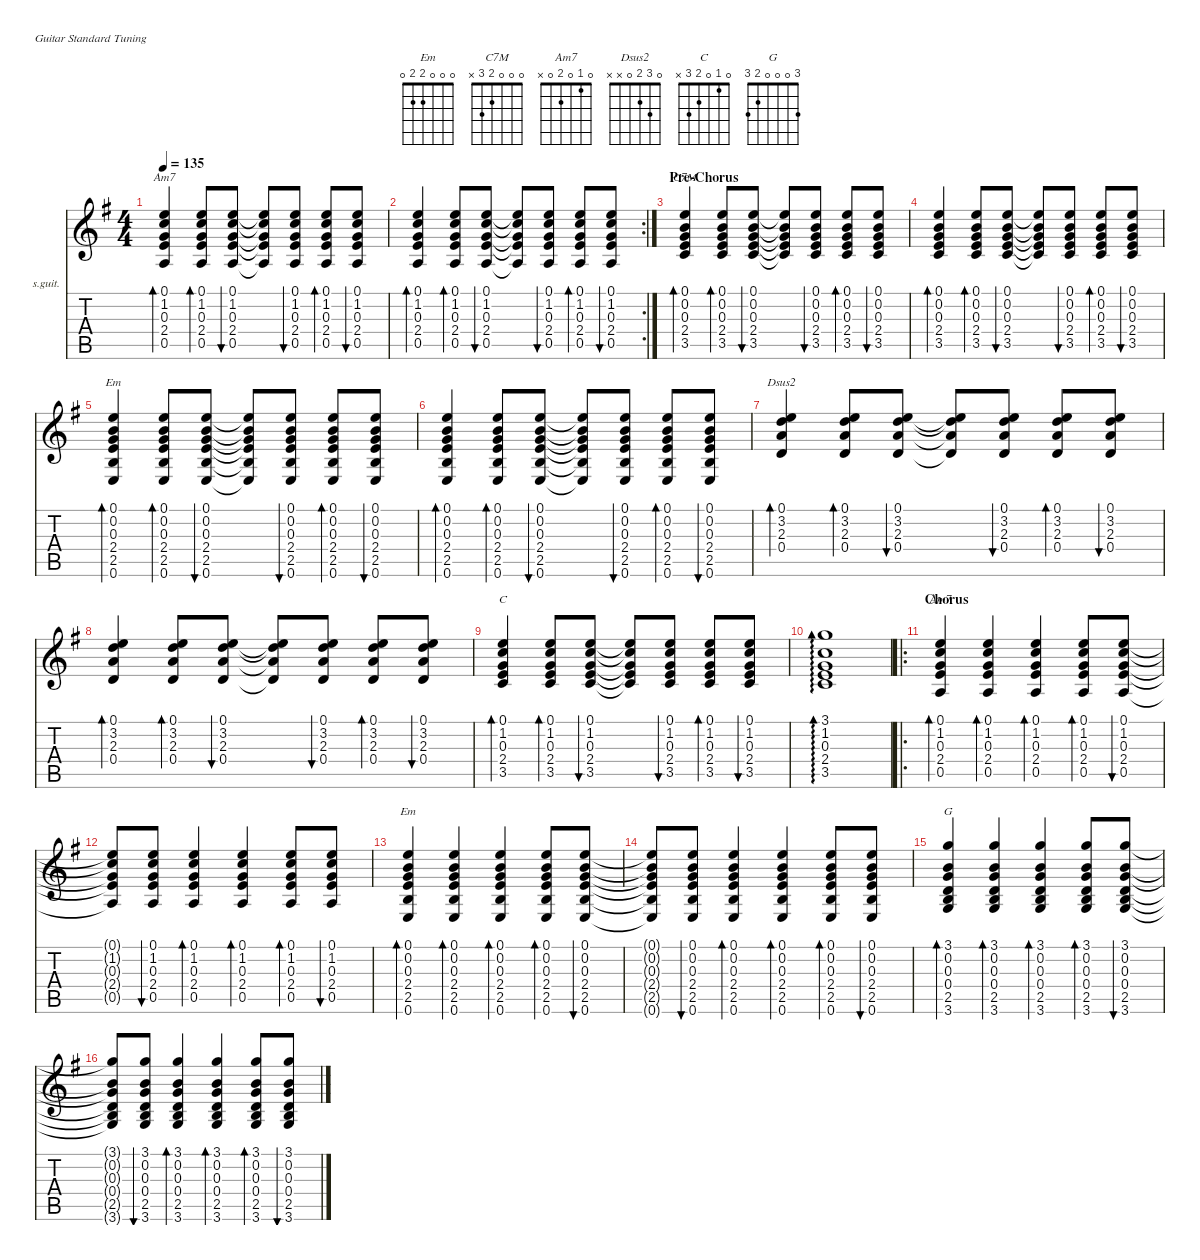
\defaultSystemsLayout 4
\hideDynamics
\bracketExtendMode nobrackets
\firstSystemTrackNameOrientation horizontal
\otherSystemsTrackNameOrientation horizontal
\track ("Steel Guitar" "s.guit.") {instrument acousticguitarsteel}
\staff {score tabs}
\tuning (E4 B3 G3 D3 A2 E2)
\chord ("Em" 0 0 0 2 2 0) {showfingering false}
\chord ("C7M" 0 0 0 2 3 x) {showfingering false}
\chord ("Am7" 0 1 0 2 0 x) {showfingering false}
\chord ("Dsus2" 0 3 2 0 x x) {showfingering false barre 4294967295}
\chord ("C" 0 1 0 2 3 x) {showfingering false}
\chord ("G" 3 0 0 0 2 3) {showfingering false}
\ts (4 4)
\tempo 135
\clef g2
\ks eminor
(0.5 2.4 0.3 1.2 0.1).4{bd 30 ch "Am7" dy mp} (0.5 2.4 0.3 1.2 0.1).8{bd 30} (0.5 2.4 0.3 1.2 0.1).8{bu 30} (0.5{t} 2.4{t} 0.3{t} 1.2{t} 0.1{t}).8 (0.5 2.4 0.3 1.2 0.1).8{bu 30} (0.5 2.4 0.3 1.2 0.1).8{bd 30} (0.5 2.4 0.3 1.2 0.1).8{bu 30} |
\rc 2
(0.5 2.4 0.3 1.2 0.1).4{bd 30} (0.5 2.4 0.3 1.2 0.1).8{bd 30} (0.5 2.4 0.3 1.2 0.1).8{bu 30} (0.5{t} 2.4{t} 0.3{t} 1.2{t} 0.1{t}).8 (0.5 2.4 0.3 1.2 0.1).8{bu 30} (0.5 2.4 0.3 1.2 0.1).8{bd 30} (0.5 2.4 0.3 1.2 0.1).8{bu 30} |
\section ("" "Pre-Chorus")
(3.5 2.4 0.3 0.2 0.1).4{bd 30 ch "C7M"} (3.5 2.4 0.3 0.2 0.1).8{bd 30} (3.5 2.4 0.3 0.2 0.1).8{bu 30} (3.5{t} 2.4{t} 0.3{t} 0.2{t} 0.1{t}).8 (3.5 2.4 0.3 0.2 0.1).8{bu 30} (3.5 2.4 0.3 0.2 0.1).8{bd 30} (3.5 2.4 0.3 0.2 0.1).8{bu 30} |
(3.5 2.4 0.3 0.2 0.1).4{bd 30} (3.5 2.4 0.3 0.2 0.1).8{bd 30} (3.5 2.4 0.3 0.2 0.1).8{bu 30} (3.5{t} 2.4{t} 0.3{t} 0.2{t} 0.1{t}).8 (3.5 2.4 0.3 0.2 0.1).8{bu 30} (3.5 2.4 0.3 0.2 0.1).8{bd 30} (3.5 2.4 0.3 0.2 0.1).8{bu 30} |
(0.6 2.5 2.4 0.3 0.2 0.1).4{bd 30 ch "Em"} (0.6 2.5 2.4 0.3 0.2 0.1).8{bd 30} (0.6 2.5 2.4 0.3 0.2 0.1).8{bu 30} (0.6{t} 2.5{t} 2.4{t} 0.3{t} 0.2{t} 0.1{t}).8 (0.6 2.5 2.4 0.3 0.2 0.1).8{bu 30} (0.6 2.5 2.4 0.3 0.2 0.1).8{bd 30} (0.6 2.5 2.4 0.3 0.2 0.1).8{bu 30} |
(0.6 2.5 2.4 0.3 0.2 0.1).4{bd 30} (0.6 2.5 2.4 0.3 0.2 0.1).8{bd 30} (0.6 2.5 2.4 0.3 0.2 0.1).8{bu 30} (0.6{t} 2.5{t} 2.4{t} 0.3{t} 0.2{t} 0.1{t}).8 (0.6 2.5 2.4 0.3 0.2 0.1).8{bu 30} (0.6 2.5 2.4 0.3 0.2 0.1).8{bd 30} (0.6 2.5 2.4 0.3 0.2 0.1).8{bu 30} |
(0.4 2.3 3.2 0.1).4{bd 30 ch "Dsus2"} (0.4 2.3 3.2 0.1).8{bd 30} (0.4 2.3 3.2 0.1).8{bu 30} (0.4{t} 2.3{t} 3.2{t} 0.1{t}).8 (0.4 2.3 3.2 0.1).8{bu 30} (0.4 2.3 3.2 0.1).8{bd 30} (0.4 2.3 3.2 0.1).8{bu 30} |
(0.4 2.3 3.2 0.1).4{bd 30} (0.4 2.3 3.2 0.1).8{bd 30} (0.4 2.3 3.2 0.1).8{bu 30} (0.4{t} 2.3{t} 3.2{t} 0.1{t}).8 (0.4 2.3 3.2 0.1).8{bu 30} (0.4 2.3 3.2 0.1).8{bd 30} (0.4 2.3 3.2 0.1).8{bu 30} |
(3.5 2.4 0.3 1.2 0.1).4{bd 30 ch "C" dy mf} (3.5 2.4 0.3 1.2 0.1).8{bd 30} (3.5 2.4 0.3 1.2 0.1).8{bu 30} (3.5{t} 2.4{t} 0.3{t} 1.2{t} 0.1{t}).8 (3.5 2.4 0.3 1.2 0.1).8{bu 30} (3.5 2.4 0.3 1.2 0.1).8{bd 30} (3.5 2.4 0.3 1.2 0.1).8{bu 30} |
(3.5 2.4 0.3 1.2 3.1).1{ad 0} |
\ro
\section ("" "Chorus")
(0.5 2.4 0.3 1.2 0.1).4{bd 30 ch "Am7"} (0.5 2.4 0.3 1.2 0.1).4{bd 30} (0.5 2.4 0.3 1.2 0.1).4{bd 30} (0.5 2.4 0.3 1.2 0.1).8{bd 30} (0.5 2.4 0.3 1.2 0.1).8{bu 30} |
(0.5{t} 2.4{t} 0.3{t} 1.2{t} 0.1{t}).8 (0.5 2.4 0.3 1.2 0.1).8{bu 30} (0.5 2.4 0.3 1.2 0.1).4{bd 30} (0.5 2.4 0.3 1.2 0.1).4{bd 30} (0.5 2.4 0.3 1.2 0.1).8{bd 30} (0.5 2.4 0.3 1.2 0.1).8{bu 30} |
(0.6 2.5 2.4 0.3 0.2 0.1).4{bd 30 ch "Em"} (0.6 2.5 2.4 0.3 0.2 0.1).4{bd 30} (0.6 2.5 2.4 0.3 0.2 0.1).4{bd 30} (0.6 2.5 2.4 0.3 0.2 0.1).8{bd 30} (0.6 2.5 2.4 0.3 0.2 0.1).8{bu 30} |
(0.6{t} 2.5{t} 2.4{t} 0.3{t} 0.2{t} 0.1{t}).8 (0.6 2.5 2.4 0.3 0.2 0.1).8{bu 30} (0.6 2.5 2.4 0.3 0.2 0.1).4{bd 30} (0.6 2.5 2.4 0.3 0.2 0.1).4{bd 30} (0.6 2.5 2.4 0.3 0.2 0.1).8{bd 30} (0.6 2.5 2.4 0.3 0.2 0.1).8{bu 30} |
(3.6 2.5 0.4 0.3 0.2 3.1).4{bd 30 ch "G"} (3.6 2.5 0.4 0.3 0.2 3.1).4{bd 30} (3.6 2.5 0.4 0.3 0.2 3.1).4{bd 30} (3.6 2.5 0.4 0.3 0.2 3.1).8{bd 30} (3.6 2.5 0.4 0.3 0.2 3.1).8{bu 30} |
(3.6{t} 2.5{t} 0.4{t} 0.3{t} 0.2{t} 3.1{t}).8 (3.6 2.5 0.4 0.3 0.2 3.1).8{bu 30} (3.6 2.5 0.4 0.3 0.2 3.1).4{bd 30} (3.6 2.5 0.4 0.3 0.2 3.1).4{bd 30} (3.6 2.5 0.4 0.3 0.2 3.1).8{bd 30} (3.6 2.5 0.4 0.3 0.2 3.1).8{bu 30}
